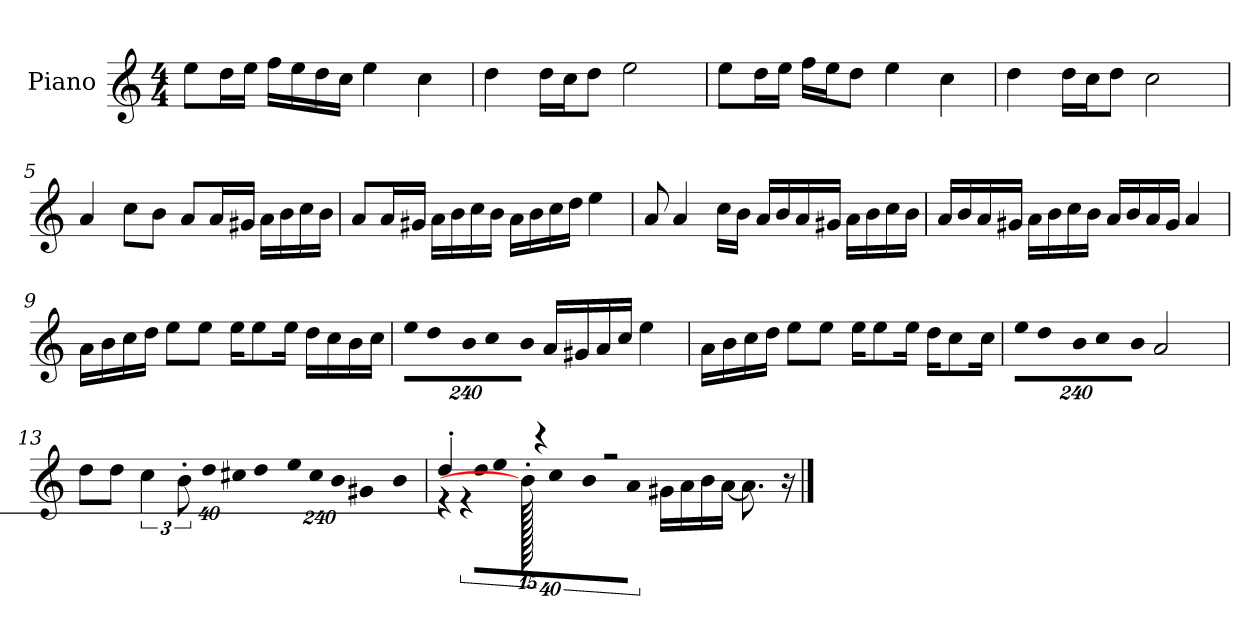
**kern
*part1
*staff1
*I"Piano
*I'P-no
*clefG2
*k[]
*M4/4
*MM90
=1
8ee\L
16dd\L
16ee\JJ
16ff\LL
16ee\
16dd\
16cc\JJ
4ee\
4cc\
=2
4dd\
16dd\LL
16cc\J
8dd\J
2ee\
=3
8ee\L
16dd\L
16ee\JJ
16ff\LL
16ee\J
8dd\J
4ee\
4cc\
=4
4dd\
16dd\LL
16cc\J
8dd\J
2cc\
=5
4a/
8cc\L
8b\J
8a/L
16a/L
16g#X/JJ
16a\LL
16b\
16cc\
16b\JJ
!!LO:LB:g=z
=6
8a/L
16a/L
16g#X/JJ
16a\LL
16b\
16cc\
16b\JJ
16a\LL
16b\
16cc\
16dd\JJ
4ee\
=7
8a/
4a/
16cc\LL
16b\JJ
16a/LL
16b/
16a/
16g#X/JJ
16a\LL
16b\
16cc\
16b\JJ
=8
16a/LL
16b/
16a/
16g#X/JJ
16a\LL
16b\
16cc\
16b\JJ
16a/LL
16b/
16a/
16g#/JJ
4a/
!!LO:LB:g=z
=9
16a\LL
16b\
16cc\
16dd\JJ
8ee\L
8ee\J
16ee\KL
8ee\
16ee\Jk
16dd\LL
16cc\
16b\
16cc\JJ
=10
*Xbrackettup
!LO:N:vis=16
1920%137ee\KL
!LO:N:vis=8
960%137dd\
!LO:N:vis=16
1920%137b\K
!LO:N:vis=8
960%137cc\
!LO:N:vis=16
1920%137b\Jk
16a/LL
16g#X/
16a/
16cc/JJ
4ee\
=11
16a\LL
16b\
16cc\
16dd\JJ
8ee\L
8ee\J
16ee\KL
8ee\
16ee\Jk
16dd\KL
8cc\
16cc\Jk
=12
!LO:N:vis=16
1920%137ee\KL
!LO:N:vis=8
960%137dd\
!LO:N:vis=16
1920%137b\K
!LO:N:vis=8
960%137cc\
!LO:N:vis=16
1920%137b\Jk
2a/
!!LO:LB:g=z
=13
8dd\L
8dd\J
*brackettup
6cc\
12b'\
*Xbrackettup
!LO:N:vis=32
640%23dd\KLL
!LO:N:vis=16
1920%137cc#X\
!LO:N:vis=32
640%23dd\K
!LO:N:vis=16
1920%137ee\
!LO:N:vis=16
1920%137cc#\
!LO:N:vis=16
1920%137b\
!LO:N:vis=32
640%23g#X\K
[384%41b\J
=14
*^
*	*brackettup
!	!LO:N:vis=16
4dd'/	1920%137r
!	!LO:N:vis=32
.	640%23r
!	!LO:N:vis=32
.	640%23dd\KLL
!	!LO:N:vis=16
.	1920%137ee\J
!	!LO:N:vis=8
.	960%137cc\
1920b'\]	.
4r	.
!	!LO:N:vis=16
.	1920%137b\L
!	!LO:N:vis=16
.	1920%137a\JJ
.	16g#X\LL
2r	.
.	16a\
.	16b\
.	[16a\JJ
.	8.a\]
.	16r
.	1920ryy
*v	*v
==
*-
